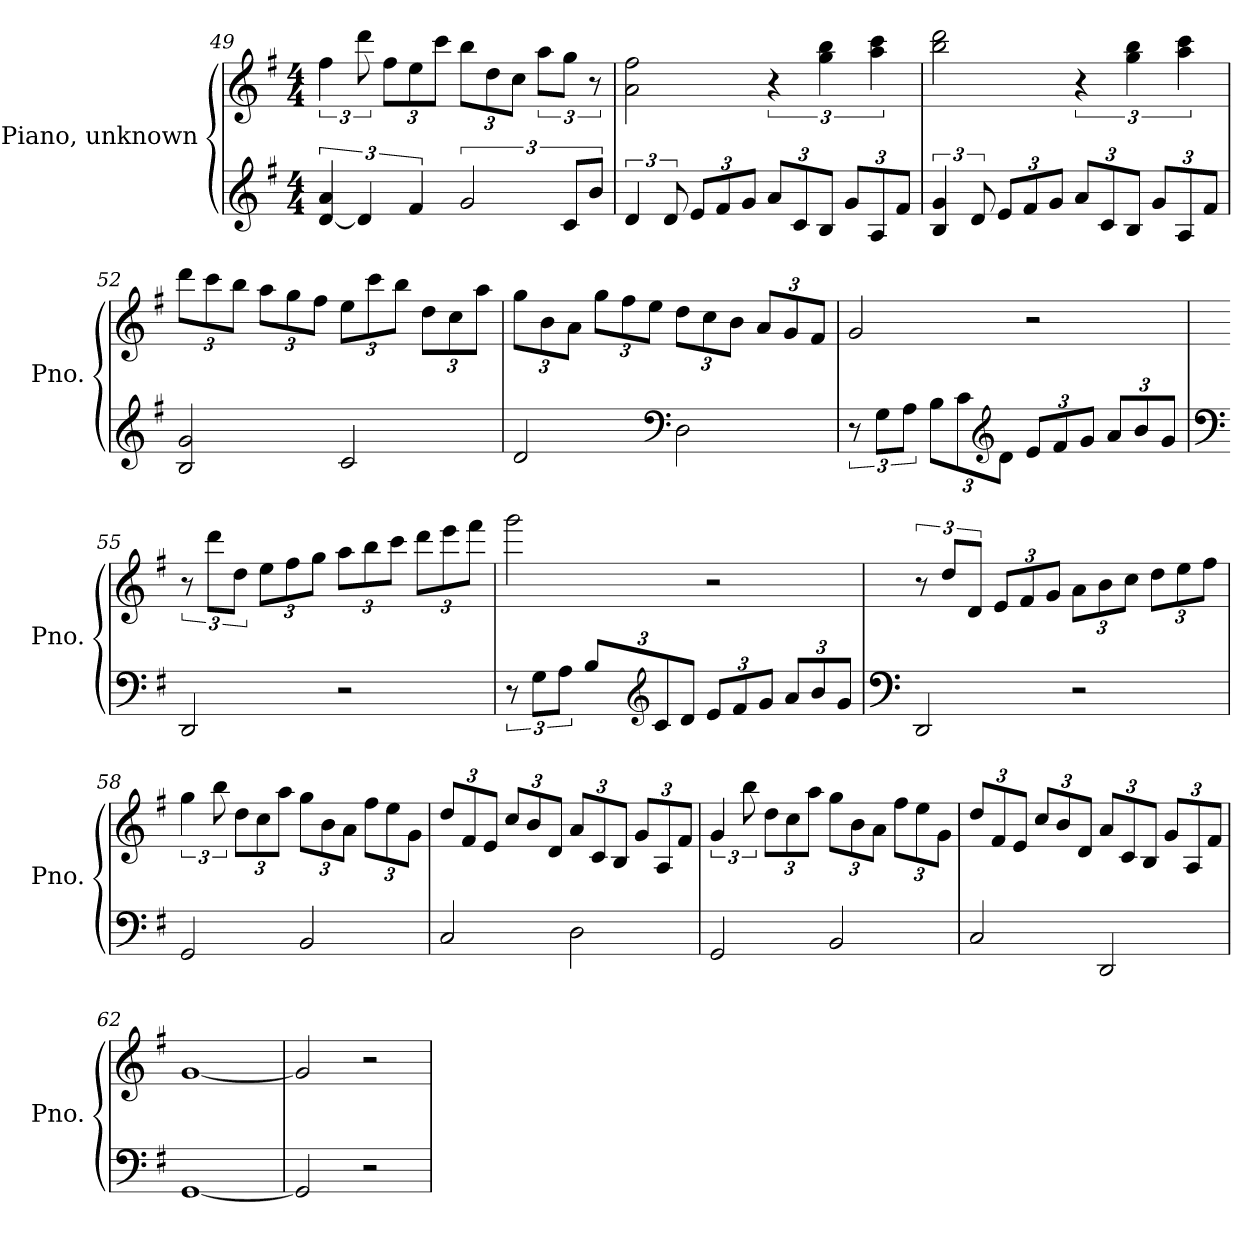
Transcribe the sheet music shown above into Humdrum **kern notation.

**kern	**kern
*part1	*part1
*staff2	*staff1
*I"Piano, unknown	*
*I'Pno.	*
*clefG2	*clefG2
*k[f#]	*k[f#]
*M4/4	*M4/4
=49	=49
[6d/ 6a/	6ff#\
6d/]	12ddd\
*	*Xbrackettup
.	12ff#\L
6f#/	12ee\
.	12ccc\J
3g/	12bb\L
.	12dd\
.	12cc\J
*	*brackettup
.	12aa\L
12c/L	12gg\J
12b/J	12r
=50	=50
6d/	2a\ 2ff#\
12d/	.
*Xbrackettup	*
12e/L	.
12f#/	.
12g/J	.
12a/L	6r
12c/	.
12B/J	6gg\ 6bb\
12g/L	.
12A/	6aa\ 6ccc\
12f#/J	.
!!LO:PB:g=z
=51	=51
*brackettup	*
6B/ 6g/	2bb\ 2ddd\
12d/	.
*Xbrackettup	*
12e/L	.
12f#/	.
12g/J	.
12a/L	6r
12c/	.
12B/J	6gg\ 6bb\
12g/L	.
12A/	6aa\ 6ccc\
12f#/J	.
=52	=52
*	*Xbrackettup
2B/ 2g/	12ddd\L
.	12ccc\
.	12bb\J
.	12aa\L
.	12gg\
.	12ff#\J
2c/	12ee\L
.	12ccc\
.	12bb\J
.	12dd\L
.	12cc\
.	12aa\J
=53	=53
2d/	12gg\L
.	12b\
.	12a\J
.	12gg\L
.	12ff#\
.	12ee\J
*clefF4	*
2D\	12dd\L
.	12cc\
.	12b\J
.	12a/L
.	12g/
.	12f#/J
!!LO:LB:g=z
=54	=54
*brackettup	*
12r	2g/
12G\L	.
12A\J	.
*Xbrackettup	*
12B\L	.
12c\	.
*clefG2	*
12d\J	.
12e/L	2r
12f#/	.
12g/J	.
12a/L	.
12b/	.
12g/J	.
=55	=55
*clefF4	*
*	*brackettup
2DD/	12r
.	12ddd\L
.	12dd\J
*	*Xbrackettup
.	12ee\L
.	12ff#\
.	12gg\J
2r	12aa\L
.	12bb\
.	12ccc\J
.	12ddd\L
.	12eee\
.	12fff#\J
=56	=56
*brackettup	*
12r	2ggg\
12G\L	.
12A\J	.
*Xbrackettup	*
12B/L	.
*clefG2	*
12c/	.
12d/J	.
12e/L	2r
12f#/	.
12g/J	.
12a/L	.
12b/	.
12g/J	.
!!LO:LB:g=z
=57	=57
*clefF4	*
*	*brackettup
2DD/	12r
.	12dd/L
.	12d/J
*	*Xbrackettup
.	12e/L
.	12f#/
.	12g/J
2r	12a\L
.	12b\
.	12cc\J
.	12dd\L
.	12ee\
.	12ff#\J
=58	=58
*	*brackettup
2GG/	6gg\
.	12bb\
*	*Xbrackettup
.	12dd\L
.	12cc\
.	12aa\J
2BB/	12gg\L
.	12b\
.	12a\J
.	12ff#\L
.	12ee\
.	12g\J
=59	=59
2C/	12dd/L
.	12f#/
.	12e/J
.	12cc/L
.	12b/
.	12d/J
2D\	12a/L
.	12c/
.	12B/J
.	12g/L
.	12A/
.	12f#/J
!!LO:LB:g=z
=60	=60
*	*brackettup
2GG/	6g/
.	12bb\
*	*Xbrackettup
.	12dd\L
.	12cc\
.	12aa\J
2BB/	12gg\L
.	12b\
.	12a\J
.	12ff#\L
.	12ee\
.	12g\J
=61	=61
2C/	12dd/L
.	12f#/
.	12e/J
.	12cc/L
.	12b/
.	12d/J
2DD/	12a/L
.	12c/
.	12B/J
.	12g/L
.	12A/
.	12f#/J
=62	=62
[1GG	[1g
=63	=63
2GG/]	2g/]
2r	2r
=	=
*-	*-
